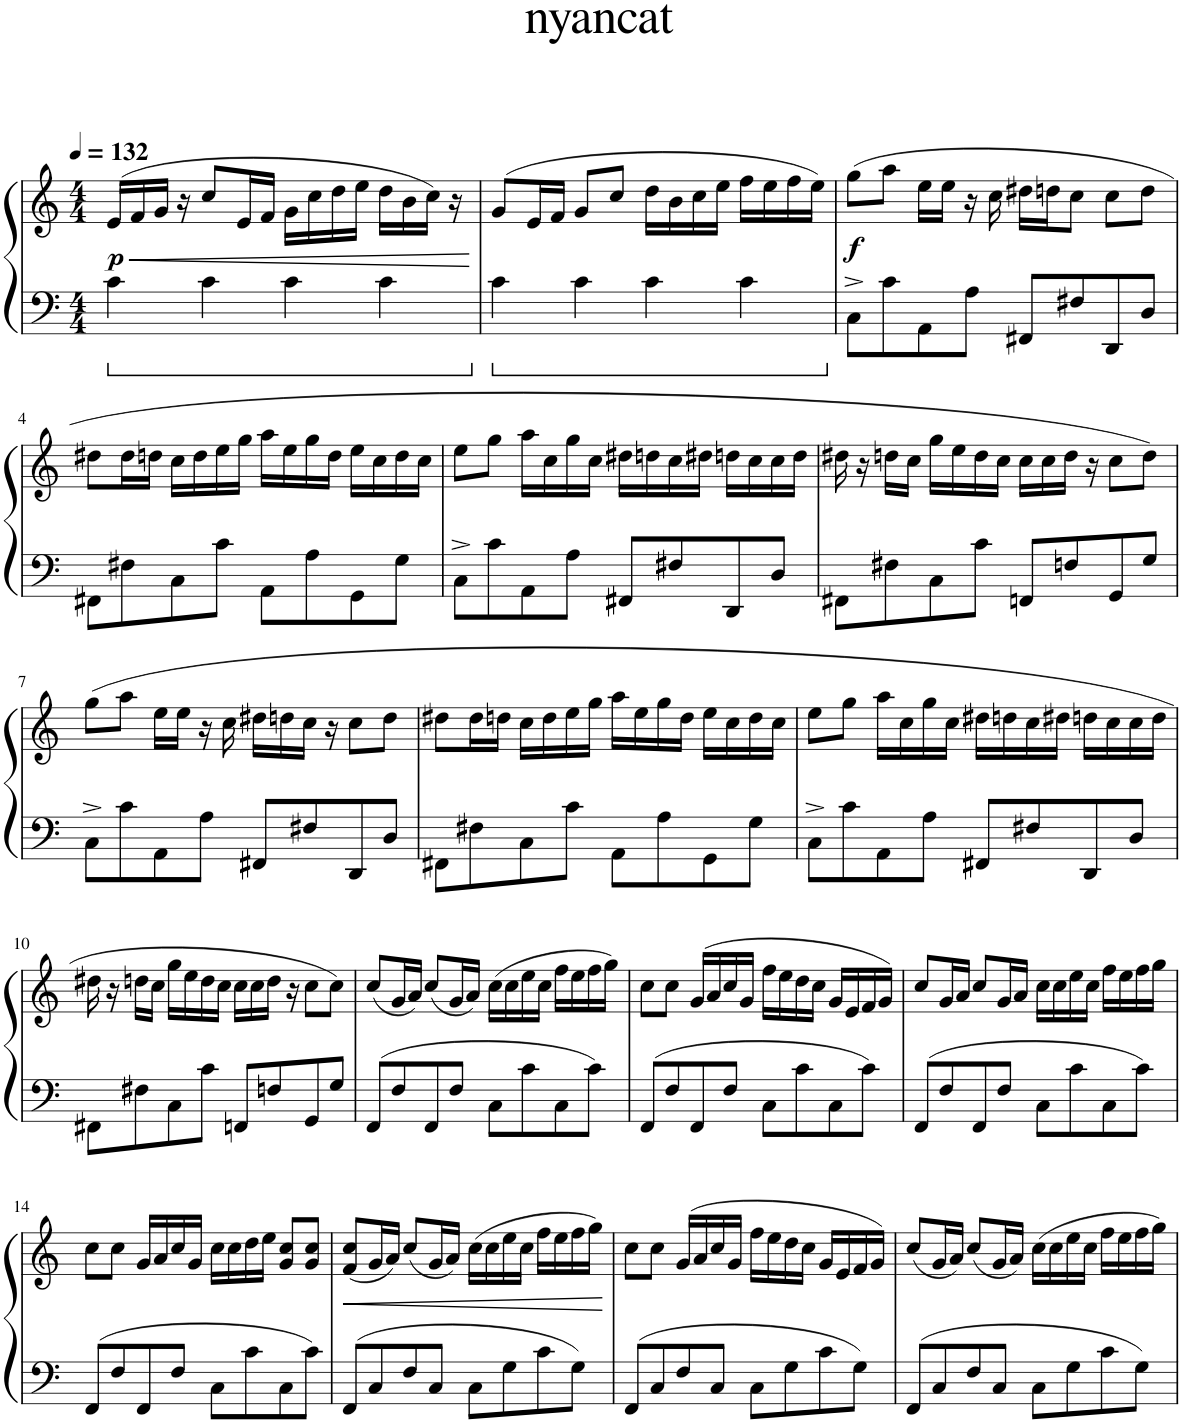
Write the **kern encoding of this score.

**kern	**kern	**dynam
*part1	*part1	*part1
*staff2	*staff1	*staff1/2
*I"Piano	*	*
*I'Pno.	*	*
*clefF4	*clefG2	*
*k[]	*k[]	*
*M4/4	*M4/4	*
*MM132	*MM132	*
=1	=1	=1
!	!	!LO:HP:b
!	!	!LO:DY:n=1:b
4c\	(16e/LL	< p
.	16f/	.
.	16g/JJ	.
.	16r	.
4c\	8cc/L	.
.	16e/L	.
.	16f/JJ	.
4c\	16g\LL	.
.	16cc\	.
.	16dd\	.
.	16ee\JJ	.
4c\	16dd\LL	.
.	16b\	.
.	16cc\JJ)	.
.	16r	.
.	.	[
=2	=2	=2
4c\	(8g/L	.
.	16e/L	.
.	16f/JJ	.
4c\	8g/L	.
.	8cc/J	.
4c\	16dd\LL	.
.	16b\	.
.	16cc\	.
.	16ee\JJ	.
4c\	16ff\LL	.
.	16ee\	.
.	16ff\	.
.	16ee\JJ)	.
=3	=3	=3
!	!	!LO:DY:b
8C^\L	(8gg\L	f
8c\	8aa\J	.
8AA\	16ee\LL	.
.	16ee\JJ	.
8A\J	16r	.
.	16cc\	.
8FF#X/L	16dd#X\LL	.
.	16ddn\J	.
8F#X/	8cc\J	.
8DD/	8cc\L	.
8D/J	8dd\J	.
!!LO:LB:g=z
=4	=4	=4
8FF#X\L	8dd#X\L	.
8F#X\	16dd#\L	.
.	16ddn\JJ	.
8C\	16cc\LL	.
.	16dd\	.
8c\J	16ee\	.
.	16gg\JJ	.
8AA\L	16aa\LL	.
.	16ee\	.
8A\	16gg\	.
.	16dd\JJ	.
8GG\	16ee\LL	.
.	16cc\	.
8G\J	16dd\	.
.	16cc\JJ	.
=5	=5	=5
8C^\L	8ee\L	.
8c\	8gg\J	.
8AA\	16aa\LL	.
.	16cc\	.
8A\J	16gg\	.
.	16cc\JJ	.
8FF#X/L	16dd#X\LL	.
.	16ddn\	.
8F#X/	16cc\	.
.	16dd#X\JJ	.
8DD/	16ddn\LL	.
.	16cc\	.
8D/J	16cc\	.
.	16dd\JJ	.
=6	=6	=6
8FF#X\L	16dd#X\	.
.	16r	.
8F#X\	16ddn\LL	.
.	16cc\JJ	.
8C\	16gg\LL	.
.	16ee\	.
8c\J	16dd\	.
.	16cc\JJ	.
8FFn/L	16cc\LL	.
.	16cc\	.
8Fn/	16dd\JJ	.
.	16r	.
8GG/	8cc\L	.
8G/J	8dd\J)	.
!!LO:LB:g=z
=7	=7	=7
8C^\L	(8gg\L	.
8c\	8aa\J	.
8AA\	16ee\LL	.
.	16ee\JJ	.
8A\J	16r	.
.	16cc\	.
8FF#X/L	16dd#X\LL	.
.	16ddn\	.
8F#X/	16cc\JJ	.
.	16r	.
8DD/	8cc\L	.
8D/J	8dd\J	.
=8	=8	=8
8FF#X\L	8dd#X\L	.
8F#X\	16dd#\L	.
.	16ddn\JJ	.
8C\	16cc\LL	.
.	16dd\	.
8c\J	16ee\	.
.	16gg\JJ	.
8AA\L	16aa\LL	.
.	16ee\	.
8A\	16gg\	.
.	16dd\JJ	.
8GG\	16ee\LL	.
.	16cc\	.
8G\J	16dd\	.
.	16cc\JJ	.
=9	=9	=9
8C^\L	8ee\L	.
8c\	8gg\J	.
8AA\	16aa\LL	.
.	16cc\	.
8A\J	16gg\	.
.	16cc\JJ	.
8FF#X/L	16dd#X\LL	.
.	16ddn\	.
8F#X/	16cc\	.
.	16dd#X\JJ	.
8DD/	16ddn\LL	.
.	16cc\	.
8D/J	16cc\	.
.	16dd\JJ	.
!!LO:LB:g=z
=10	=10	=10
8FF#X\L	16dd#X\	.
.	16r	.
8F#X\	16ddn\LL	.
.	16cc\JJ	.
8C\	16gg\LL	.
.	16ee\	.
8c\J	16dd\	.
.	16cc\JJ	.
8FFn/L	16cc\LL	.
.	16cc\	.
8Fn/	16dd\JJ	.
.	16r	.
8GG/	8cc\L	.
8G/J	8cc\J)	.
=11	=11	=11
8FF/L	(8cc/L	.
8F/	16g/L	.
.	16a/JJ)	.
8FF/	(8cc/L	.
8F/J	16g/L	.
.	16a/JJ)	.
8C\L	(16cc\LL	.
.	16cc\	.
8c\	16ee\	.
.	16cc\JJ	.
8C\	16ff\LL	.
.	16ee\	.
8c\J	16ff\	.
.	16gg\JJ)	.
=12	=12	=12
8FF/L	8cc\L	.
8F/	8cc\J	.
8FF/	(16g/LL	.
.	16a/	.
8F/J	16cc/	.
.	16g/JJ	.
8C\L	16ff\LL	.
.	16ee\	.
8c\	16dd\	.
.	16cc\JJ	.
8C\	16g/LL	.
.	16e/	.
8c\J	16f/	.
.	16g/JJ)	.
=13	=13	=13
8FF/L	8cc/L	.
8F/	16g/L	.
.	16a/JJ	.
8FF/	8cc/L	.
8F/J	16g/L	.
.	16a/JJ	.
8C\L	16cc\LL	.
.	16cc\	.
8c\	16ee\	.
.	16cc\JJ	.
8C\	16ff\LL	.
.	16ee\	.
8c\J	16ff\	.
.	16gg\JJ	.
!!LO:LB:g=z
=14	=14	=14
8FF/L	8cc\L	.
8F/	8cc\J	.
8FF/	16g/LL	.
.	16a/	.
8F/J	16cc/	.
.	16g/JJ	.
8C\L	16cc\LL	.
.	16cc\	.
8c\	16dd\	.
.	16ee\JJ	.
8C\	8g/ 8cc/L	.
8c\J	8g/ 8cc/J	.
=15	=15	=15
!	!	!LO:HP:b
8FF/L	(8f/ 8cc/L	<
8C/	16g/L	.
.	16a/JJ)	.
8F/	(8cc/L	.
8C/J	16g/L	.
.	16a/JJ)	.
8C\L	(16cc\LL	.
.	16cc\	.
8G\	16ee\	.
.	16cc\JJ	.
8c\	16ff\LL	.
.	16ee\	.
8G\J	16ff\	.
.	16gg\JJ)	.
.	.	[
=16	=16	=16
8FF/L	8cc\L	.
8C/	8cc\J	.
8F/	(16g/LL	.
.	16a/	.
8C/J	16cc/	.
.	16g/JJ	.
8C\L	16ff\LL	.
.	16ee\	.
8G\	16dd\	.
.	16cc\JJ	.
8c\	16g/LL	.
.	16e/	.
8G\J	16f/	.
.	16g/JJ)	.
=17	=17	=17
8FF/L	(8cc/L	.
8C/	16g/L	.
.	16a/JJ)	.
8F/	(8cc/L	.
8C/J	16g/L	.
.	16a/JJ)	.
8C\L	(16cc\LL	.
.	16cc\	.
8G\	16ee\	.
.	16cc\JJ	.
8c\	16ff\LL	.
.	16ee\	.
8G\J	16ff\	.
.	16gg\JJ)	.
=	=	=
*-	*-	*-
